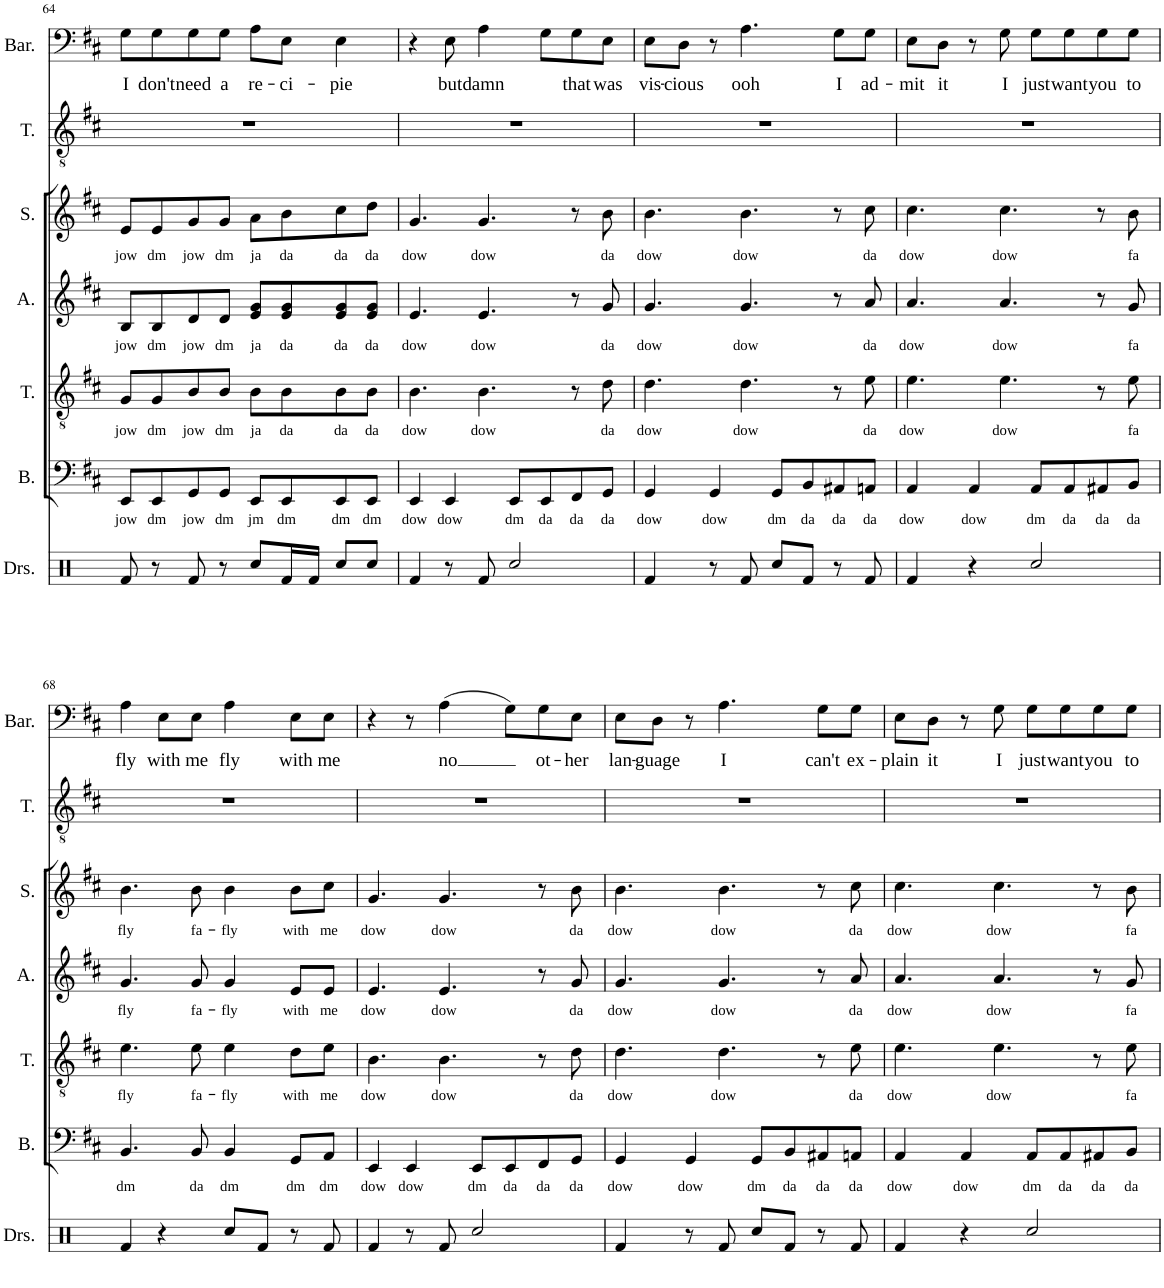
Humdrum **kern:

**kern	**kern	**text	**kern	**text	**kern	**text	**kern	**text	**kern	**kern	**text
*part7	*part6	*part6	*part5	*part5	*part4	*part4	*part3	*part3	*part2	*part1	*part1
*staff7	*staff6	*staff6	*staff5	*staff5	*staff4	*staff4	*staff3	*staff3	*staff2	*staff1	*staff1
*I"Drumset	*I"Bass	*	*I"Tenor	*	*I"Alto	*	*I"Soprano	*	*I"Tenor	*I"Baritone	*
*I'Drs.	*I'B.	*	*I'T.	*	*I'A.	*	*I'S.	*	*I'T.	*I'Bar.	*
!!LO:PB:g=z
*clefX	*clefF4	*	*clefGv2	*	*clefG2	*	*clefG2	*	*clefGv2	*clefF4	*
*k[]	*k[f#c#]	*	*k[f#c#]	*	*k[f#c#]	*	*k[f#c#]	*	*k[f#c#]	*k[f#c#]	*
*M4/4	*M4/4	*	*M4/4	*	*M4/4	*	*M4/4	*	*M4/4	*M4/4	*
=64	=64	=64	=64	=64	=64	=64	=64	=64	=64	=64	=64
!	!	!LO:LY:b	!	!LO:LY:b	!	!LO:LY:b	!	!LO:LY:b	!	!	!LO:LY:b
8Rf/	8EE/L	jow	8G/L	jow	8B/L	jow	8e/L	jow	1r	8G\L	I
!	!	!LO:LY:b	!	!LO:LY:b	!	!LO:LY:b	!	!LO:LY:b	!	!	!LO:LY:b
8r	8EE/	dm	8G/	dm	8B/	dm	8e/	dm	.	8G\	don't
!	!	!LO:LY:b	!	!LO:LY:b	!	!LO:LY:b	!	!LO:LY:b	!	!	!LO:LY:b
8Rf/	8GG/	jow	8B/	jow	8d/	jow	8g/	jow	.	8G\	need
!	!	!LO:LY:b	!	!LO:LY:b	!	!LO:LY:b	!	!LO:LY:b	!	!	!LO:LY:b
8r	8GG/J	dm	8B/J	dm	8d/J	dm	8g/J	dm	.	8G\J	a
!	!	!LO:LY:b	!	!LO:LY:b	!	!LO:LY:b	!	!LO:LY:b	!	!	!LO:LY:b
8Rcc/L	8EE/L	jm	8B\L	ja	8e/ 8g/L	ja	8a\L	ja	.	8A\L	re-
!	!	!LO:LY:b	!	!LO:LY:b	!	!LO:LY:b	!	!LO:LY:b	!	!	!LO:LY:b
16Rf/L	8EE/	dm	8B\	da	8e/ 8g/	da	8b\	da	.	8E\J	-ci-
16Rf/JJ	.	.	.	.	.	.	.	.	.	.	.
!	!	!LO:LY:b	!	!LO:LY:b	!	!LO:LY:b	!	!LO:LY:b	!	!	!LO:LY:b
8Rcc/L	8EE/	dm	8B\	da	8e/ 8g/	da	8cc#\	da	.	4E\	-pie
!	!	!LO:LY:b	!	!LO:LY:b	!	!LO:LY:b	!	!LO:LY:b	!	!	!
8Rcc/J	8EE/J	dm	8B\J	da	8e/ 8g/J	da	8dd\J	da	.	.	.
=65	=65	=65	=65	=65	=65	=65	=65	=65	=65	=65	=65
!	!	!LO:LY:b	!	!LO:LY:b	!	!LO:LY:b	!	!LO:LY:b	!	!	!
4Rf/	4EE/	dow	4.B\	dow	4.e/	dow	4.g/	dow	1r	4r	.
!	!	!LO:LY:b	!	!	!	!	!	!	!	!	!LO:LY:b
8r	4EE/	dow	.	.	.	.	.	.	.	8E\	but
!	!	!	!	!LO:LY:b	!	!LO:LY:b	!	!LO:LY:b	!	!	!LO:LY:b
8Rf/	.	.	4.B\	dow	4.e/	dow	4.g/	dow	.	4A\	damn
!	!	!LO:LY:b	!	!	!	!	!	!	!	!	!
2Rcc/	8EE/L	dm	.	.	.	.	.	.	.	.	.
!	!	!LO:LY:b	!	!	!	!	!	!	!	!	!
.	8EE/	da	.	.	.	.	.	.	.	8G\L	.
!	!	!LO:LY:b	!	!	!	!	!	!	!	!	!LO:LY:b
.	8FF#/	da	8r	.	8r	.	8r	.	.	8G\	that
!	!	!LO:LY:b	!	!LO:LY:b	!	!LO:LY:b	!	!LO:LY:b	!	!	!LO:LY:b
.	8GG/J	da	8d\	da	8g/	da	8b\	da	.	8E\J	was
=66	=66	=66	=66	=66	=66	=66	=66	=66	=66	=66	=66
!	!	!LO:LY:b	!	!LO:LY:b	!	!LO:LY:b	!	!LO:LY:b	!	!	!LO:LY:b
4Rf/	4GG/	dow	4.d\	dow	4.g/	dow	4.b\	dow	1r	8E\L	vis-
!	!	!	!	!	!	!	!	!	!	!	!LO:LY:b
.	.	.	.	.	.	.	.	.	.	8D\J	-cious
!	!	!LO:LY:b	!	!	!	!	!	!	!	!	!
8r	4GG/	dow	.	.	.	.	.	.	.	8r	.
!	!	!	!	!LO:LY:b	!	!LO:LY:b	!	!LO:LY:b	!	!	!LO:LY:b
8Rf/	.	.	4.d\	dow	4.g/	dow	4.b\	dow	.	4.A\	ooh
!	!	!LO:LY:b	!	!	!	!	!	!	!	!	!
8Rcc/L	8GG/L	dm	.	.	.	.	.	.	.	.	.
!	!	!LO:LY:b	!	!	!	!	!	!	!	!	!
8Rf/J	8BB/	da	.	.	.	.	.	.	.	.	.
!	!	!LO:LY:b	!	!	!	!	!	!	!	!	!LO:LY:b
8r	8AA#X/	da	8r	.	8r	.	8r	.	.	8G\L	I
!	!	!LO:LY:b	!	!LO:LY:b	!	!LO:LY:b	!	!LO:LY:b	!	!	!LO:LY:b
8Rf/	8AAn/J	da	8e\	da	8a/	da	8cc#\	da	.	8G\J	ad-
=67	=67	=67	=67	=67	=67	=67	=67	=67	=67	=67	=67
!	!	!LO:LY:b	!	!LO:LY:b	!	!LO:LY:b	!	!LO:LY:b	!	!	!LO:LY:b
4Rf/	4AA/	dow	4.e\	dow	4.a/	dow	4.cc#\	dow	1r	8E\L	-mit
!	!	!	!	!	!	!	!	!	!	!	!LO:LY:b
.	.	.	.	.	.	.	.	.	.	8D\J	it
!	!	!LO:LY:b	!	!	!	!	!	!	!	!	!
4r	4AA/	dow	.	.	.	.	.	.	.	8r	.
!	!	!	!	!LO:LY:b	!	!LO:LY:b	!	!LO:LY:b	!	!	!LO:LY:b
.	.	.	4.e\	dow	4.a/	dow	4.cc#\	dow	.	8G\	I
!	!	!LO:LY:b	!	!	!	!	!	!	!	!	!LO:LY:b
2Rcc/	8AA/L	dm	.	.	.	.	.	.	.	8G\L	just
!	!	!LO:LY:b	!	!	!	!	!	!	!	!	!LO:LY:b
.	8AA/	da	.	.	.	.	.	.	.	8G\	want
!	!	!LO:LY:b	!	!	!	!	!	!	!	!	!LO:LY:b
.	8AA#X/	da	8r	.	8r	.	8r	.	.	8G\	you
!	!	!LO:LY:b	!	!LO:LY:b	!	!LO:LY:b	!	!LO:LY:b	!	!	!LO:LY:b
.	8BB/J	da	8e\	fa	8g/	fa	8b\	fa	.	8G\J	to
!!LO:LB:g=z
=68	=68	=68	=68	=68	=68	=68	=68	=68	=68	=68	=68
!	!	!LO:LY:b	!	!LO:LY:b	!	!LO:LY:b	!	!LO:LY:b	!	!	!LO:LY:b
4Rf/	4.BB/	dm	4.e\	fly	4.g/	fly	4.b\	fly	1r	4A\	fly
!	!	!	!	!	!	!	!	!	!	!	!LO:LY:b
4r	.	.	.	.	.	.	.	.	.	8E\L	with
!	!	!LO:LY:b	!	!LO:LY:b	!	!LO:LY:b	!	!LO:LY:b	!	!	!LO:LY:b
.	8BB/	da	8e\	fa-	8g/	fa-	8b\	fa-	.	8E\J	me
!	!	!LO:LY:b	!	!LO:LY:b	!	!LO:LY:b	!	!LO:LY:b	!	!	!LO:LY:b
8Rcc/L	4BB/	dm	4e\	-fly	4g/	-fly	4b\	-fly	.	4A\	fly
8Rf/J	.	.	.	.	.	.	.	.	.	.	.
!	!	!LO:LY:b	!	!LO:LY:b	!	!LO:LY:b	!	!LO:LY:b	!	!	!LO:LY:b
8r	8GG/L	dm	8d\L	with	8e/L	with	8b\L	with	.	8E\L	with
!	!	!LO:LY:b	!	!LO:LY:b	!	!LO:LY:b	!	!LO:LY:b	!	!	!LO:LY:b
8Rf/	8AA/J	dm	8e\J	me	8e/J	me	8cc#\J	me	.	8E\J	me
=69	=69	=69	=69	=69	=69	=69	=69	=69	=69	=69	=69
!	!	!LO:LY:b	!	!LO:LY:b	!	!LO:LY:b	!	!LO:LY:b	!	!	!
4Rf/	4EE/	dow	4.B\	dow	4.e/	dow	4.g/	dow	1r	4r	.
!	!	!LO:LY:b	!	!	!	!	!	!	!	!	!
8r	4EE/	dow	.	.	.	.	.	.	.	8r	.
!	!	!	!	!LO:LY:b	!	!LO:LY:b	!	!LO:LY:b	!	!	!LO:LY:b
8Rf/	.	.	4.B\	dow	4.e/	dow	4.g/	dow	.	(4A\	no
!	!	!LO:LY:b	!	!	!	!	!	!	!	!	!
2Rcc/	8EE/L	dm	.	.	.	.	.	.	.	.	.
!	!	!LO:LY:b	!	!	!	!	!	!	!	!	!
.	8EE/	da	.	.	.	.	.	.	.	8G\L)	.
!	!	!LO:LY:b	!	!	!	!	!	!	!	!	!LO:LY:b
.	8FF#/	da	8r	.	8r	.	8r	.	.	8G\	ot-
!	!	!LO:LY:b	!	!LO:LY:b	!	!LO:LY:b	!	!LO:LY:b	!	!	!LO:LY:b
.	8GG/J	da	8d\	da	8g/	da	8b\	da	.	8E\J	-her
=70	=70	=70	=70	=70	=70	=70	=70	=70	=70	=70	=70
!	!	!LO:LY:b	!	!LO:LY:b	!	!LO:LY:b	!	!LO:LY:b	!	!	!LO:LY:b
4Rf/	4GG/	dow	4.d\	dow	4.g/	dow	4.b\	dow	1r	8E\L	lan-
!	!	!	!	!	!	!	!	!	!	!	!LO:LY:b
.	.	.	.	.	.	.	.	.	.	8D\J	-guage
!	!	!LO:LY:b	!	!	!	!	!	!	!	!	!
8r	4GG/	dow	.	.	.	.	.	.	.	8r	.
!	!	!	!	!LO:LY:b	!	!LO:LY:b	!	!LO:LY:b	!	!	!LO:LY:b
8Rf/	.	.	4.d\	dow	4.g/	dow	4.b\	dow	.	4.A\	I
!	!	!LO:LY:b	!	!	!	!	!	!	!	!	!
8Rcc/L	8GG/L	dm	.	.	.	.	.	.	.	.	.
!	!	!LO:LY:b	!	!	!	!	!	!	!	!	!
8Rf/J	8BB/	da	.	.	.	.	.	.	.	.	.
!	!	!LO:LY:b	!	!	!	!	!	!	!	!	!LO:LY:b
8r	8AA#X/	da	8r	.	8r	.	8r	.	.	8G\L	can't
!	!	!LO:LY:b	!	!LO:LY:b	!	!LO:LY:b	!	!LO:LY:b	!	!	!LO:LY:b
8Rf/	8AAn/J	da	8e\	da	8a/	da	8cc#\	da	.	8G\J	ex-
=71	=71	=71	=71	=71	=71	=71	=71	=71	=71	=71	=71
!	!	!LO:LY:b	!	!LO:LY:b	!	!LO:LY:b	!	!LO:LY:b	!	!	!LO:LY:b
4Rf/	4AA/	dow	4.e\	dow	4.a/	dow	4.cc#\	dow	1r	8E\L	-plain
!	!	!	!	!	!	!	!	!	!	!	!LO:LY:b
.	.	.	.	.	.	.	.	.	.	8D\J	it
!	!	!LO:LY:b	!	!	!	!	!	!	!	!	!
4r	4AA/	dow	.	.	.	.	.	.	.	8r	.
!	!	!	!	!LO:LY:b	!	!LO:LY:b	!	!LO:LY:b	!	!	!LO:LY:b
.	.	.	4.e\	dow	4.a/	dow	4.cc#\	dow	.	8G\	I
!	!	!LO:LY:b	!	!	!	!	!	!	!	!	!LO:LY:b
2Rcc/	8AA/L	dm	.	.	.	.	.	.	.	8G\L	just
!	!	!LO:LY:b	!	!	!	!	!	!	!	!	!LO:LY:b
.	8AA/	da	.	.	.	.	.	.	.	8G\	want
!	!	!LO:LY:b	!	!	!	!	!	!	!	!	!LO:LY:b
.	8AA#X/	da	8r	.	8r	.	8r	.	.	8G\	you
!	!	!LO:LY:b	!	!LO:LY:b	!	!LO:LY:b	!	!LO:LY:b	!	!	!LO:LY:b
.	8BB/J	da	8e\	fa	8g/	fa	8b\	fa	.	8G\J	to
=	=	=	=	=	=	=	=	=	=	=	=
*-	*-	*-	*-	*-	*-	*-	*-	*-	*-	*-	*-
